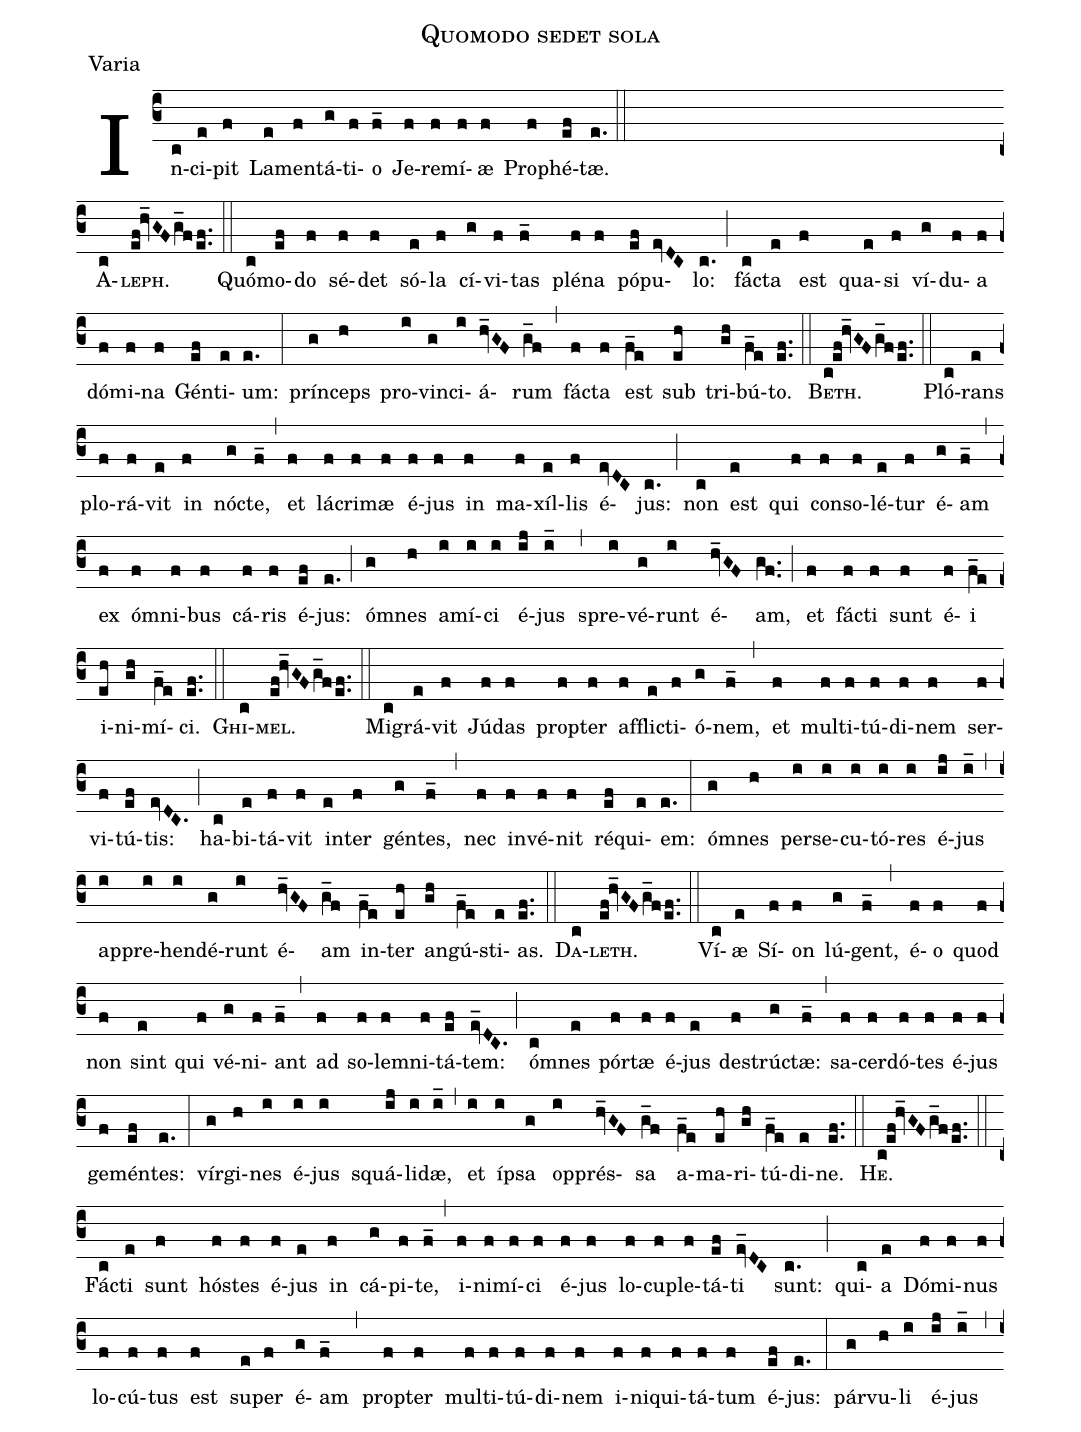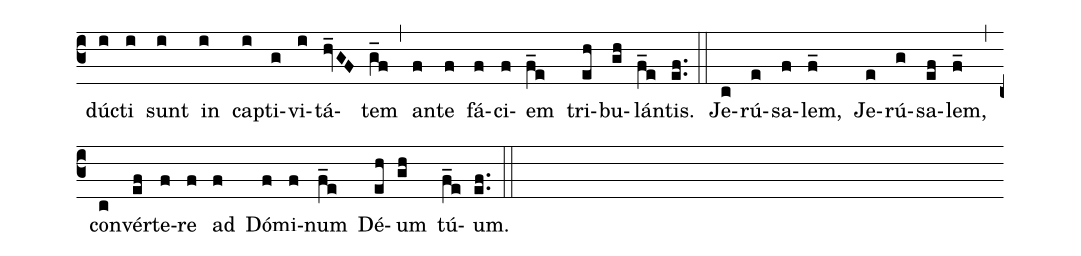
name:Quomodo sedet sola;
office-part:Varia;
%%
(c3) In(c)ci(e)pit(f) La(e)men(f)tá(g)ti(f)o(f_) Je(f)re(f)mí(f)æ(f) Pro(f)phé(ef)tæ.(e.) (::Z)

A(c)<sc>leph.</sc>(ef!hv_GFg_f/ef..) (::) Quó(c)mo(ef)do(f) sé(f)det(f) só(e)la(f) cí(g)vi(f)tas(f_) plé(f)na(f) pó(ef)pu(evDC)lo:(c.) (;) fác(c)ta(e) est(f) qua(e)si(f) ví(g)du(f)a(f) dó(f)mi(f)na(f) Gén(ef)ti(e)um:(e.) (:) prín(g)ceps(h) pro(i)vin(g)ci(i)á(hv_GF)rum(g_f) (,) fác(f)ta(f) est(f_e) sub(eh) tri(gh)bú(f_e)to.(ef..) (::)

B<sc>eth.</sc>(c!ef!hv_GFg_f/ef..) (::) Pló(c)rans(e) plo(f)rá(f)vit(e) in(f) nóc(g)te,(f_) (,) et(f) lá(f)cri(f)mæ(f) é(f)jus(f) in(f) ma(f)xíl(e)lis(f) é(evDC)jus:(c.) (;) non(c) est(e) qui(f) con(f)so(f)lé(e)tur(f) é(g)am(f_) (,) ex(f) ó(f)mni(f)bus(f) cá(f)ris(f) é(ef)jus:(e.) (;) ó(g)mnes(h) a(i)mí(i)ci(i) é(ij)jus(i_) (,) spre(i)vé(g)runt(i) é(hv_GF)am,(gf..) (;) et(f) fác(f)ti(f) sunt(f) é(f)i(f_e) i(eh)ni(gh)mí(f_e)ci.(ef..) (::)

G<sc>hi</sc>(c)<sc>mel.</sc>(ef!hv_GFg_f/ef..) (::) Mi(c)grá(e)vit(f) Jú(f)das(f) prop(f)ter(f) af(f)fli(e)cti(f)ó(g)nem,(f_) (,) et(f) mul(f)ti(f)tú(f)di(f)nem(f) ser(f)vi(f)tú(ef)tis:(evDC.) (;) ha(c)bi(e)tá(f)vit(f) in(e)ter(f) gén(g)tes,(f_) (,) nec(f) in(f)vé(f)nit(f) ré(ef)qui(e)em:(e.) (:) ó(g)mnes(h) per(i)se(i)cu(i)tó(i)res(i) é(ij)jus(i_) (,) ap(i)pre(i)hen(i)dé(g)runt(i) é(hv_GF)am(g_f) in(f_e)ter(eh) an(gh)gú(f_e)sti(e)as.(ef..) (::)

D<sc>a</sc>(c)<sc>leth.</sc>(ef!hv_GFg_f/ef..) (::) Ví(c)æ(e) Sí(f)on(f) lú(g)gent,(f_) (,) é(f)o(f) quod(f) non(f) sint(e) qui(f) vé(g)ni(f)ant(f_) (,) ad(f) so(f)le(f)mni(f)tá(ef)tem:(ev_DC.) (;) ó(c)mnes(e) pór(f)tæ(f) é(f)jus(e) des(f)trúc(g)tæ:(f_) (,) sa(f)cer(f)dó(f)tes(f) é(f)jus(f) ge(f)mén(ef)tes:(e.) (:) vír(g)gi(h)nes(i) é(i)jus(i) squá(ij)li(i)dæ,(i_) (,) et(i) í(i)psa(g) op(i)prés(hv_GF)sa(g_f) a(f_e)ma(eh)ri(gh)tú(f_e)di(e)ne.(ef..) (::)

H<sc>e.</sc>(c!ef!hv_GFg_f/ef..) (::)  Fác(c)ti(e) sunt(f) hós(f)tes(f) é(f)jus(e) in(f) cá(g)pi(f)te,(f_) (,) i(f)ni(f)mí(f)ci(f) é(f)jus(f) lo(f)cu(f)ple(f)tá(ef)ti(ev_DC) sunt:(c.) (;) qui(c)a(e) Dó(f)mi(f)nus(f) lo(f)cú(f)tus(f) est(f) su(e)per(f) é(g)am(f_) (,) prop(f)ter(f) mul(f)ti(f)tú(f)di(f)nem(f) i(f)ni(f)qui(f)tá(f)tum(f) é(ef)jus:(e.) (:) pár(g)vu(h)li(i) é(ij)jus(i_) (,) dúc(i)ti(i) sunt(i) in(i) cap(i)ti(g)vi(i)tá(hv_GF)tem(g_f) (,) an(f)te(f) fá(f)ci(f)em(f_e) tri(eh)bu(gh)lán(f_e)tis.(ef..) (::)

Je(c)rú(e)sa(f)lem,(f_) Je(e)rú(g)sa(ef)lem,(f_) (,) con(c)vér(ef)te(f)re(f) ad(f) Dó(f)mi(f)num(f_e) Dé(eh)um(gh) tú(f_e)um.(ef..) (::)
